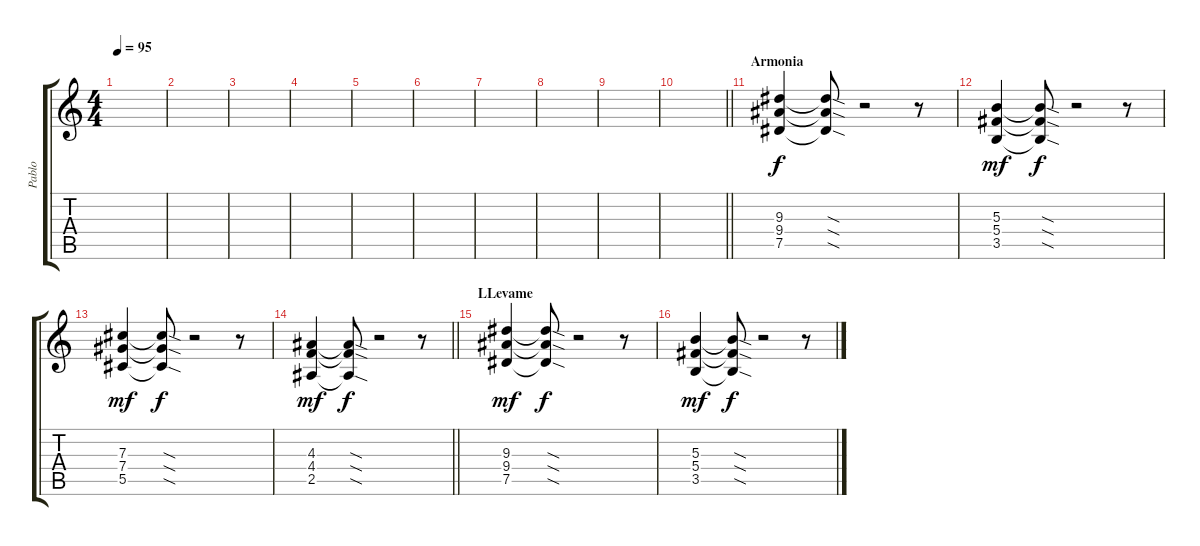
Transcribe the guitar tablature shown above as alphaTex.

\track ("Pablo" "Pablo") {instrument distortionguitar}
\staff {score tabs}
\tuning (Eb4 Bb3 Gb3 Db3 Ab2 Eb2) {hide}
\ts (4 4)
\tempo 95
\clef g2
\ks c
|
|
|
|
|
|
|
|
|
\barLineRight lightlight
|
\section ("" "Armonia")
(9.3 9.4 7.5).4 (9.3{sod t} 9.4{sod t} 7.5{sod t}).8{dy f} r.2 r.8 |
(5.3 5.4 3.5).4{dy mf} (5.3{sod t} 5.4{sod t} 3.5{sod t}).8{dy f} r.2 r.8 |
(7.3 7.4 5.5).4{dy mf} (7.3{sod t} 7.4{sod t} 5.5{sod t}).8{dy f} r.2 r.8 |
\barLineRight lightlight
(4.3 4.4 2.5).4{dy mf} (4.3{sod t} 4.4{sod t} 2.5{sod t}).8{dy f} r.2 r.8 |
\section ("" "LLevame")
(9.3 9.4 7.5).4{dy mf volume 13} (9.3{sod t} 9.4{sod t} 7.5{sod t}).8{dy f} r.2 r.8 |
(5.3 5.4 3.5).4{dy mf} (5.3{sod t} 5.4{sod t} 3.5{sod t}).8{dy f} r.2 r.8
